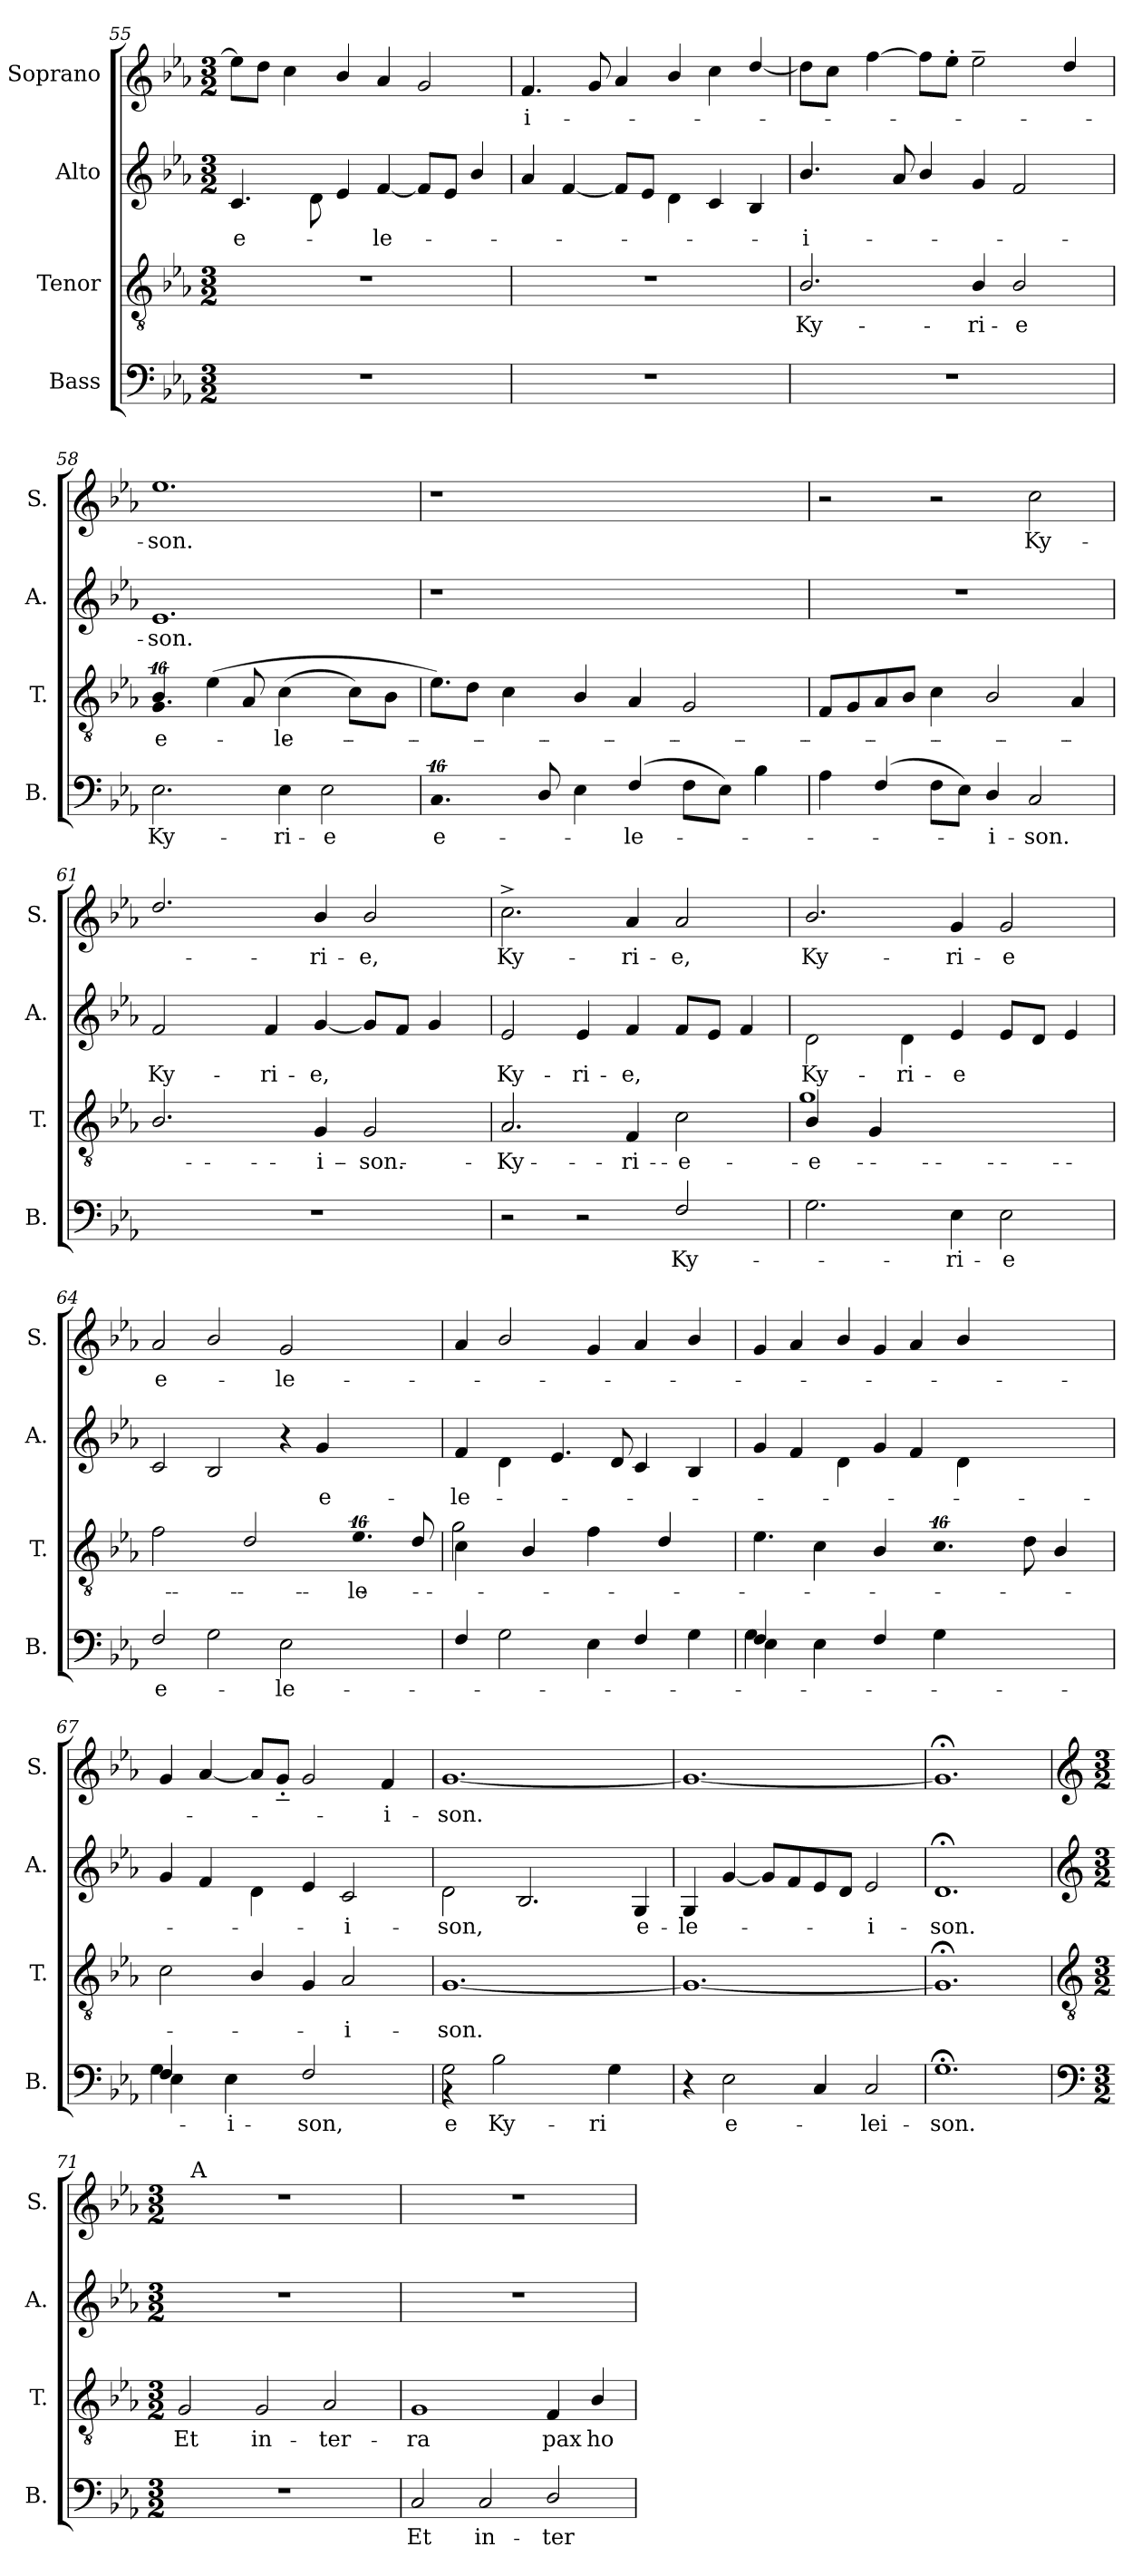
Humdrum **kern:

**kern	**text	**kern	**text	**kern	**text	**kern	**text
*part4	*part4	*part3	*part3	*part2	*part2	*part1	*part1
*staff4	*staff4	*staff3	*staff3	*staff2	*staff2	*staff1	*staff1
*I"Bass	*	*I"Tenor	*	*I"Alto	*	*I"Soprano	*
*I'B.	*	*I'T.	*	*I'A.	*	*I'S.	*
*clefF4	*	*clefGv2	*	*clefG2	*	*clefG2	*
*k[b-e-a-]	*	*k[b-e-a-]	*	*k[b-e-a-]	*	*k[b-e-a-]	*
*E-:	*	*E-:	*	*E-:	*	*E-:	*
*M3/2	*	*M3/2	*	*M3/2	*	*M3/2	*
=55	=55	=55	=55	=55	=55	=55	=55
!	!	!	!	!	!LO:LY:b:cj	!	!
1.r	.	1.r	.	4.c/	e-	8ee-\L]	.
.	.	.	.	.	.	8dd\J	.
.	.	.	.	.	.	4cc\	.
.	.	.	.	8d\	.	.	.
.	.	.	.	4e-/	.	4b-/	.
!	!	!	!	!	!LO:LY:b:cj	!	!
.	.	.	.	[<4f/	-le-	4a-/	.
.	.	.	.	8f/L]	.	2g/	.
.	.	.	.	8e-/J	.	.	.
.	.	.	.	4b-/	.	.	.
=56	=56	=56	=56	=56	=56	=56	=56
!	!	!	!	!	!	!	!LO:LY:b:rj
1.r	.	1.r	.	4a-/	.	4.f/	-i-
.	.	.	.	[<4f/	.	.	.
.	.	.	.	.	.	8g/	.
.	.	.	.	8f/L]	.	4a-/	.
.	.	.	.	8e-/J	.	.	.
.	.	.	.	4d\	.	4b-/	.
.	.	.	.	4c/	.	4cc\	.
.	.	.	.	4B-/	.	[>4dd/	.
!!LO:LB:g=z
=57	=57	=57	=57	=57	=57	=57	=57
!LO:N:vis=1	!	!	!LO:LY:b:cj	!	!LO:LY:b:rj	!	!
*	*	*	*	*^	*	*	*
1.r	.	2.B-/	Ky-	4.b-/	8ryy	-i-	8dd\L]	.
.	.	.	.	.	16ryy	.	8cc\J	.
.	.	.	.	.	64ryy	.	.	.
.	.	.	.	.	1ryy	.	.	.
.	.	.	.	.	.	.	[>4ff\	.
.	.	.	.	8a-/	.	.	.	.
.	.	.	.	4b-/	.	.	8ff\L]	.
.	.	.	.	.	.	.	8ee-'>\J	.
!	!	!	!LO:LY:b:cj	!	!	!	!	!
.	.	4B-/	-ri-	4g/	.	.	2ee-~>\	.
!	!	!	!LO:LY:b:cj	!	!	!	!	!
.	.	2B-/	-e	2f/	.	.	.	.
.	.	.	.	.	4ryy	.	.	.
.	.	.	.	.	.	.	4dd/	.
.	.	.	.	.	32.ryy	.	.	.
=58	=58	=58	=58	=58	=58	=58	=58	=58
*	*	*^	*	*	*	*	*	*
!	!LO:LY:b:cj	!LO:N:vis=4	!LO:N:vis=4.	!LO:LY:b:cj	!	!	!LO:LY:b:cj	!	!LO:LY:b:cj
*	*	*	*	*	*v	*v	*	*	*
2.E-\	Ky-	4.B-/	16%9G/	e-	1.e-	-son.	1.ee-	-son.
!	!	!LO:N:vis=4	!	!	!	!	!	!
.	.	(>4.e-\	.	.	.	.	.	.
!	!	!	!LO:N:vis=8	!	!	!	!	!
.	.	.	8.A-/	.	.	.	.	.
!	!LO:LY:b:cj	!	!LO:N:vis=4	!LO:LY:b:cj	!	!	!	!
4E-\	-ri-	2.ryy	(>4.c\	-le-	.	.	.	.
!	!LO:LY:b:cj	!	!	!	!	!	!	!
2E-\	-e	.	.	.	.	.	.	.
!	!	!	!LO:N:vis=8	!	!	!	!	!
.	.	.	8.c\L)	.	.	.	.	.
!	!	!	!LO:N:vis=8	!	!	!	!	!
.	.	.	8.B-\J	.	.	.	.	.
=59	=59	=59	=59	=59	=59	=59	=59	=59
!LO:N:vis=4.	!LO:LY:b:cj	!LO:N:vis=8	!	!	!LO:N:vis=1	!	!LO:N:vis=1	!
*	*	*v	*v	*	*	*	*	*
16%9C/	e-	8.e-\L)	.	1.r	.	1.r	.
!	!	!LO:N:vis=8	!	!	!	!	!
.	.	8.d\J	.	.	.	.	.
!	!	!LO:N:vis=4	!	!	!	!	!
.	.	4.c\	.	.	.	.	.
!LO:N:vis=8	!	!	!	!	!	!	!
8.D/	.	.	.	.	.	.	.
!LO:N:vis=4	!	!LO:N:vis=4	!	!	!	!	!
4.E-\	.	4.B-/	.	.	.	.	.
!LO:N:vis=4	!LO:LY:b:cj	!LO:N:vis=4	!	!	!	!	!
(<4.F/	-le-	4.A-/	.	.	.	.	.
!LO:N:vis=8	!	!LO:N:vis=2	!	!	!	!	!
8.F\L	.	2.G/	.	2.ryy	.	2.ryy	.
!LO:N:vis=8	!	!	!	!	!	!	!
8.E-\J)	.	.	.	.	.	.	.
!LO:N:vis=4	!	!	!	!	!	!	!
4.B-\	.	.	.	.	.	.	.
=60	=60	=60	=60	=60	=60	=60	=60
!	!	!	!	!LO:N:vis=1	!	!	!
4A-\	.	8F/L	.	1.r	.	2r	.
.	.	8G/	.	.	.	.	.
(<4F/	.	8A-/	.	.	.	.	.
.	.	8B-/J	.	.	.	.	.
8F\L	.	4c\	.	.	.	2r	.
8E-\J)	.	.	.	.	.	.	.
!	!LO:LY:b	!	!	!	!	!	!
4D/	-i-	2B-/	.	.	.	.	.
!	!LO:LY:b:cj	!	!	!	!	!	!LO:LY:b:cj
2C/	-son.	.	.	.	.	2cc\	Ky-
.	.	4A-/	.	.	.	.	.
!!LO:LB:g=z
=61	=61	=61	=61	=61	=61	=61	=61
!LO:N:vis=1	!	!	!	!	!LO:LY:b:cj	!	!
*	*	*	*	*^	*	*	*
1.r	.	2.B-/	.	2f/	4ryy	Ky-	2.dd/	.
.	.	.	.	.	16ryy	.	.	.
.	.	.	.	.	1ryy	.	.	.
!	!	!	!	!	!	!LO:LY:b:cj	!	!
.	.	.	.	4f/	.	-ri-	.	.
!	!	!	!LO:LY:b:cj	!	!	!LO:LY:b:cj	!	!LO:LY:b:cj
.	.	4G/	-i-	[<4g/	.	-e,	4b-/	-ri-
!	!	!	!LO:LY:b:cj	!	!	!	!	!LO:LY:b:cj
.	.	2G/	-son.	8g/L]	.	.	2b-/	-e,
.	.	.	.	8f/J	.	.	.	.
.	.	.	.	4g/	.	.	.	.
.	.	.	.	.	8.ryy	.	.	.
=62	=62	=62	=62	=62	=62	=62	=62	=62
!	!	!	!LO:LY:b:cj	!	!	!LO:LY:b:cj	!	!LO:LY:b:cj
*	*	*	*	*v	*v	*	*	*
2r	.	2.A-/	Ky-	2e-/	Ky-	2.cc^<\	Ky-
!	!	!	!	!	!LO:LY:b:cj	!	!
2r	.	.	.	4e-/	-ri-	.	.
!	!	!	!LO:LY:b:cj	!	!LO:LY:b:cj	!	!LO:LY:b:cj
.	.	4F/	-ri-	4f/	-e,	4a-/	-ri-
!	!LO:LY:b:cj	!	!LO:LY:b:cj	!	!	!	!LO:LY:b:cj
2F/	Ky-	2c\	-e	8f/L	.	2a-/	-e,
.	.	.	.	8e-/J	.	.	.
.	.	.	.	4f/	.	.	.
=63	=63	=63	=63	=63	=63	=63	=63
*	*	*^	*	*	*	*	*
!	!	!LO:N:vis=4	!LO:N:vis=1	!LO:LY:b:cj	!	!LO:LY:b:cj	!	!LO:LY:b:cj
2.G\	.	4.B-/	1.g	e-	2d\	Ky-	2.b-/	Ky-
!	!	!LO:N:vis=4	!	!	!	!	!	!
.	.	4.G/	.	.	.	.	.	.
!	!	!	!	!	!	!LO:LY:b:cj	!	!
.	.	.	.	.	4d\	-ri-	.	.
!	!LO:LY:b:cj	!	!	!	!	!LO:LY:b:cj	!	!LO:LY:b:cj
4E-\	-ri-	2.ryy	.	.	4e-/	-e	4g/	-ri-
!	!LO:LY:b:cj	!	!	!	!	!	!	!LO:LY:b:cj
2E-\	-e	.	.	.	8e-/L	.	2g/	-e
.	.	.	.	.	8d/J	.	.	.
.	.	.	.	.	4e-/	.	.	.
*	*	*v	*v	*	*	*	*	*
=64	=64	=64	=64	=64	=64	=64	=64
!	!LO:LY:b:rj	!LO:N:vis=2	!	!	!	!	!LO:LY:b:rj
2F/	e-	2.f\	.	2c/	.	2a-/	e-
2G\	.	.	.	2B-/	.	2b-/	.
!	!	!LO:N:vis=2	!	!	!	!	!
.	.	2.d/	.	.	.	.	.
!	!LO:LY:b:cj	!	!	!	!	!	!LO:LY:b:cj
2E-\	-le-	.	.	4r	.	2g/	-le-
!	!	!	!	!	!LO:LY:b:cj	!	!
.	.	.	.	4g/	e-	.	.
!	!	!LO:N:vis=4.	!LO:LY:b:cj	!	!	!	!
2.ryy	.	16%9e-\	-le-	2.ryy	.	2.ryy	.
!	!	!LO:N:vis=8	!	!	!	!	!
.	.	8.d/	.	.	.	.	.
!!LO:LB:g=z
=65	=65	=65	=65	=65	=65	=65	=65
*	*	*^	*	*	*	*	*
!	!	!LO:N:vis=4	!LO:N:vis=2	!	!	!LO:LY:b:cj	!	!
*^	*	*	*	*	*^	*	*	*
4F/	8..ryy	.	4.c\	2.g\	.	4f/	4ryy	-le-	4a-/	.
.	1ryy	.	.	.	.	.	.	.	.	.
2G\	.	.	.	.	.	4d\	8...ryy	.	2b-/	.
!	!	!	!LO:N:vis=4	!	!	!	!	!	!	!
.	.	.	4.B-/	.	.	.	.	.	.	.
.	.	.	.	.	.	.	1ryy	.	.	.
.	.	.	.	.	.	4.e-/	.	.	.	.
!	!	!	!LO:N:vis=4	!	!	!	!	!	!	!
4E-\	.	.	4.f\	2.ryy	.	.	.	.	4g/	.
.	.	.	.	.	.	8d/	.	.	.	.
4F/	.	.	.	.	.	4c/	.	.	4a-/	.
!	!	!	!LO:N:vis=4	!	!	!	!	!	!	!
.	.	.	4.d/	.	.	.	.	.	.	.
.	4ryy	.	.	.	.	.	.	.	.	.
4G\	.	.	.	.	.	4B-/	.	.	4b-/	.
.	32ryy	.	.	.	.	.	.	.	.	.
.	.	.	.	.	.	.	64ryy	.	.	.
=66	=66	=66	=66	=66	=66	=66	=66	=66	=66	=66
*	*^	*	*	*	*	*	*	*	*	*
!LO:N:vis=4	!LO:N:vis=4	!LO:N:vis=4	!	!LO:N:vis=4	!	!	!	!	!	!	!
*	*	*	*	*v	*v	*	*	*	*	*	*
*	*	*	*	*	*	*v	*v	*	*	*
4.F/	4.G\	4.E-\	.	4.e-\	.	4g/	.	4g/	.
.	.	.	.	.	.	4f/	.	4a-/	.
!	!	!LO:N:vis=4	!	!LO:N:vis=4	!	!	!	!	!
4.ryy	2.ryy	4.E-\	.	4.c\	.	.	.	.	.
.	.	.	.	.	.	4d\	.	4b-/	.
!LO:N:vis=4	!	!	!	!LO:N:vis=4	!	!	!	!	!
4.F/	.	4.ryy	.	4.B-/	.	4g/	.	4g/	.
.	.	.	.	.	.	4f/	.	4a-/	.
!	!	!LO:N:vis=4	!	!LO:N:vis=4.	!	!	!	!	!
2.ryy	1ryy	4.G\	.	16%9c\	.	.	.	.	.
.	.	.	.	.	.	4d\	.	4b-/	.
.	.	2.ryy	.	.	.	2.ryy	.	2.ryy	.
!	!	!	!	!LO:N:vis=8	!	!	!	!	!
.	.	.	.	8.d\	.	.	.	.	.
!	!	!	!	!LO:N:vis=4	!	!	!	!	!
4.ryy	.	.	.	4.B-/	.	.	.	.	.
.	8ryy	.	.	.	.	.	.	.	.
=67	=67	=67	=67	=67	=67	=67	=67	=67	=67
!LO:N:vis=4	!LO:N:vis=4	!LO:N:vis=4	!	!	!	!	!	!	!
4.F/	4.G\	4.E-\	.	2c\	.	4g/	.	4g/	.
.	.	.	.	.	.	4f/	.	[<4a-/	.
!	!	!LO:N:vis=4	!LO:LY:b	!	!	!	!	!	!
4.ryy	1ryy	4.E-\	-i-	.	.	.	.	.	.
.	.	.	.	4B-/	.	4d\	.	8a-/L]	.
.	.	.	.	.	.	.	.	8g'>~>/J	.
!LO:N:vis=2	!	!	!LO:LY:b:cj	!	!	!	!	!	!
2.F/	.	2.ryy	-son,	4G/	.	4e-/	.	2g/	.
!	!	!	!	!	!LO:LY:b:cj	!	!LO:LY:b:cj	!	!
.	.	.	.	2A-/	-i-	2c/	-i-	.	.
!	!	!	!	!	!	!	!	!	!LO:LY:b:cj
.	.	.	.	.	.	.	.	4f/	-i-
.	8ryy	.	.	.	.	.	.	.	.
*	*v	*v	*	*	*	*	*	*	*
=68	=68	=68	=68	=68	=68	=68	=68	=68
!LO:N:vis=2	!LO:N:vis=4	!LO:LY:b:cj	!	!LO:LY:b:cj	!	!LO:LY:b	!	!LO:LY:b:cj
2.G\	4.r	-e	[<1.G	-son.	2d\	-son,	[<1.g	-son.
!	!LO:N:vis=2	!LO:LY:b:cj	!	!	!	!	!	!
.	2.B-\	Ky-	.	.	.	.	.	.
.	.	.	.	.	2.B-/	.	.	.
2.ryy	.	.	.	.	.	.	.	.
!	!LO:N:vis=4	!LO:LY:b:cj	!	!	!	!	!	!
.	4.G\	-ri-	.	.	.	.	.	.
!	!	!	!	!	!	!LO:LY:b:cj	!	!
.	.	.	.	.	4G/	e-	.	.
*v	*v	*	*	*	*	*	*	*
=69	=69	=69	=69	=69	=69	=69	=69
!	!	!	!	!	!LO:LY:b:cj	!	!
4r	.	1.G_<	.	4G/	-le-	1.g_<	.
!	!LO:LY:b:rj	!	!	!	!	!	!
2E-\	e-	.	.	[<4g/	.	.	.
.	.	.	.	8g/L]	.	.	.
.	.	.	.	8f/	.	.	.
4C/	.	.	.	8e-/	.	.	.
.	.	.	.	8d/J	.	.	.
!	!LO:LY:b:cj	!	!	!	!LO:LY:b:cj	!	!
2C/	-lei-	.	.	2e-/	-i-	.	.
=70	=70	=70	=70	=70	=70	=70	=70
!	!LO:LY:b:cj	!	!	!	!LO:LY:b:cj	!	!
1.G;<	-son.	1.G;<]	.	1.d;<	-son.	1.g;<]	.
!!LO:PB:g=z
=71	=71!	=71	=71!	=71	=71!	=71!	=71!
*clefF4	*	*clefGv2	*	*clefG2	*	*clefG2	*
*M3/2	*	*M3/2	*	*M3/2	*	*M3/2	*
!LO:N:vis=1	!	!	!LO:LY:b:cj	!LO:N:vis=1	!	!LO:N:vis=1	!
*	*	*	*	*	*	*^	*
1.r	.	2G/	Et	1.r	.	1.r	32ryy	.
*	*	*	*	*	*	*MM134	*	*
!	!	!	!	!	!	!	!LO:TX:a:t=A	!
.	.	.	.	.	.	.	1ryy	.
!	!	!	!LO:LY:b:cj	!	!	!	!	!
.	.	2G/	in-	.	.	.	.	.
!	!	!	!LO:LY:b:cj	!	!	!	!	!
.	.	2A-/	-ter-	.	.	.	.	.
.	.	.	.	.	.	.	4...ryy	.
=72	=72	=72	=72	=72	=72	=72	=72	=72
!	!LO:LY:b:cj	!	!LO:LY:b:cj	!LO:N:vis=1	!	!LO:N:vis=1	!	!
*	*	*	*	*	*	*v	*v	*
2C/	Et	1G	-ra	1.r	.	1.r	.
!	!LO:LY:b:cj	!	!	!	!	!	!
2C/	in-	.	.	.	.	.	.
!	!LO:LY:b:cj	!	!LO:LY:b:cj	!	!	!	!
2D/	-ter-	4F/	pax	.	.	.	.
!	!	!	!LO:LY:b:cj	!	!	!	!
.	.	4B-/	ho-	.	.	.	.
=	=	=	=	=	=	=	=
*-	*-	*-	*-	*-	*-	*-	*-
